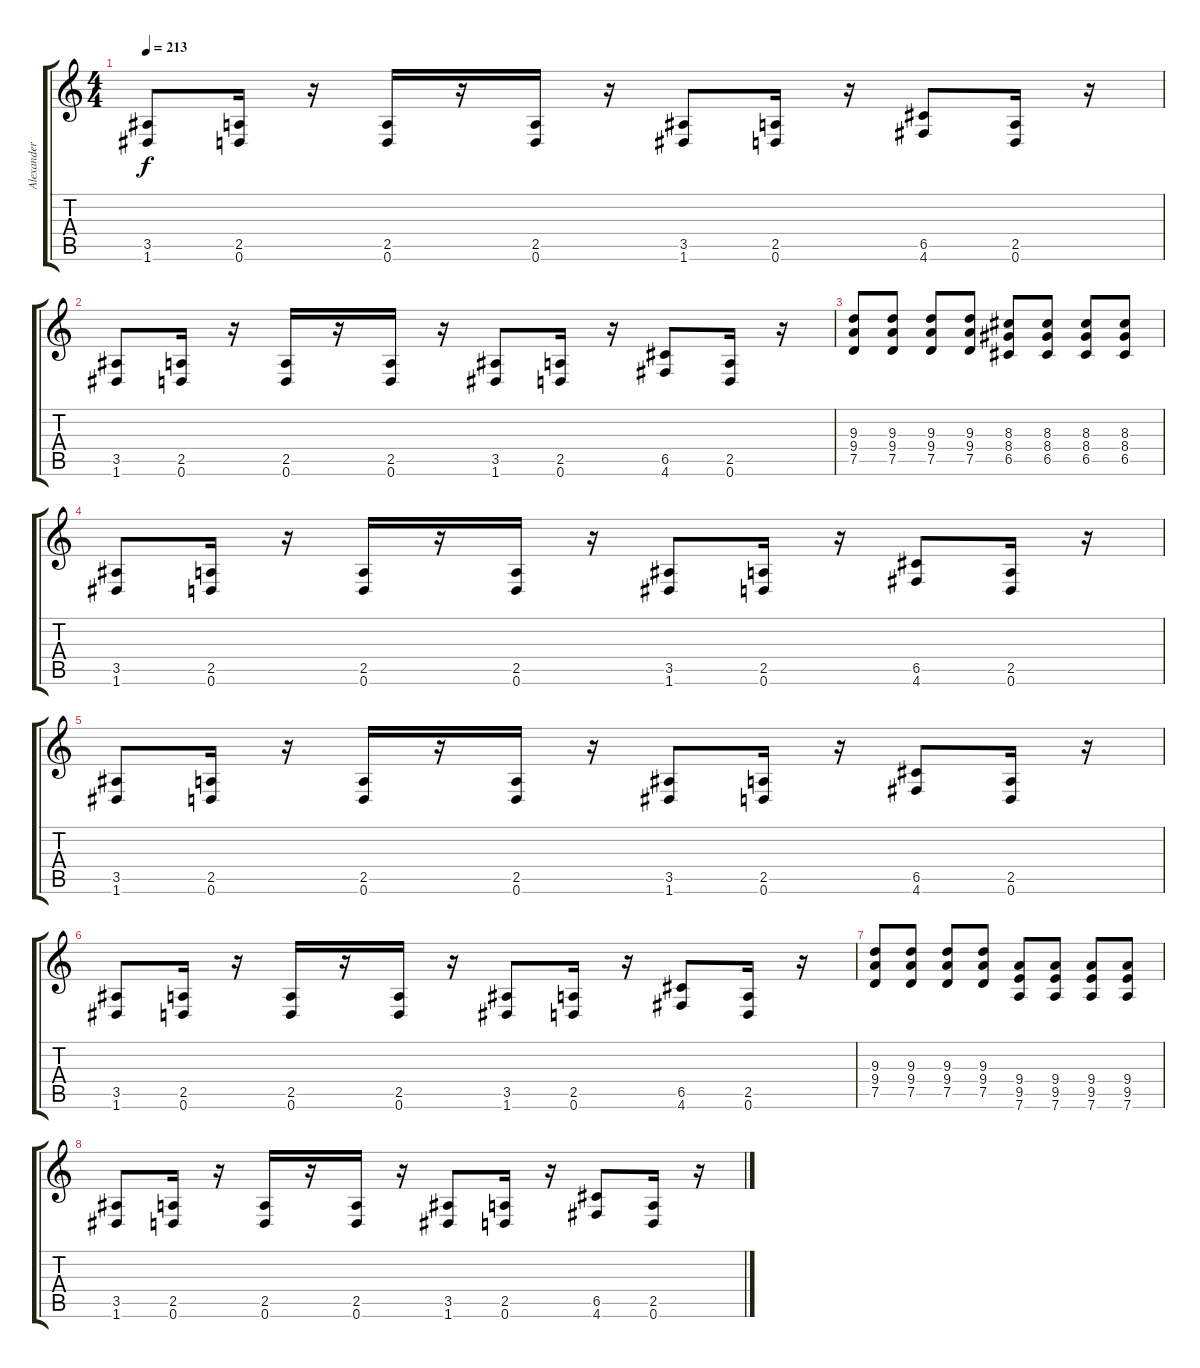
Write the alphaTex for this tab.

\track ("Alexander Kuoppala" "Alexander ") {instrument overdrivenguitar}
\staff {score tabs}
\tuning (D4 A3 F3 C3 G2 D2) {hide}
\ts (4 4)
\tempo 213
\clef g2
\ks c
(3.5 1.6).8{dy f} (2.5 0.6).16 r.16 (2.5 0.6).16 r.16 (2.5 0.6).16 r.16 (3.5 1.6).8 (2.5 0.6).16 r.16 (6.5 4.6).8 (2.5 0.6).16 r.16 |
(3.5 1.6).8 (2.5 0.6).16 r.16 (2.5 0.6).16 r.16 (2.5 0.6).16 r.16 (3.5 1.6).8 (2.5 0.6).16 r.16 (6.5 4.6).8 (2.5 0.6).16 r.16 |
(9.3 9.4 7.5).8 (9.3 9.4 7.5).8 (9.3 9.4 7.5).8 (9.3 9.4 7.5).8 (8.3 8.4 6.5).8 (8.3 8.4 6.5).8 (8.3 8.4 6.5).8 (8.3 8.4 6.5).8 |
(3.5 1.6).8 (2.5 0.6).16 r.16 (2.5 0.6).16 r.16 (2.5 0.6).16 r.16 (3.5 1.6).8 (2.5 0.6).16 r.16 (6.5 4.6).8 (2.5 0.6).16 r.16 |
(3.5 1.6).8 (2.5 0.6).16 r.16 (2.5 0.6).16 r.16 (2.5 0.6).16 r.16 (3.5 1.6).8 (2.5 0.6).16 r.16 (6.5 4.6).8 (2.5 0.6).16 r.16 |
(3.5 1.6).8 (2.5 0.6).16 r.16 (2.5 0.6).16 r.16 (2.5 0.6).16 r.16 (3.5 1.6).8 (2.5 0.6).16 r.16 (6.5 4.6).8 (2.5 0.6).16 r.16 |
(9.3 9.4 7.5).8 (9.3 9.4 7.5).8 (9.3 9.4 7.5).8 (9.3 9.4 7.5).8 (9.4 9.5 7.6).8 (9.4 9.5 7.6).8 (9.4 9.5 7.6).8 (9.4 9.5 7.6).8 |
(3.5 1.6).8 (2.5 0.6).16 r.16 (2.5 0.6).16 r.16 (2.5 0.6).16 r.16 (3.5 1.6).8 (2.5 0.6).16 r.16 (6.5 4.6).8 (2.5 0.6).16 r.16
